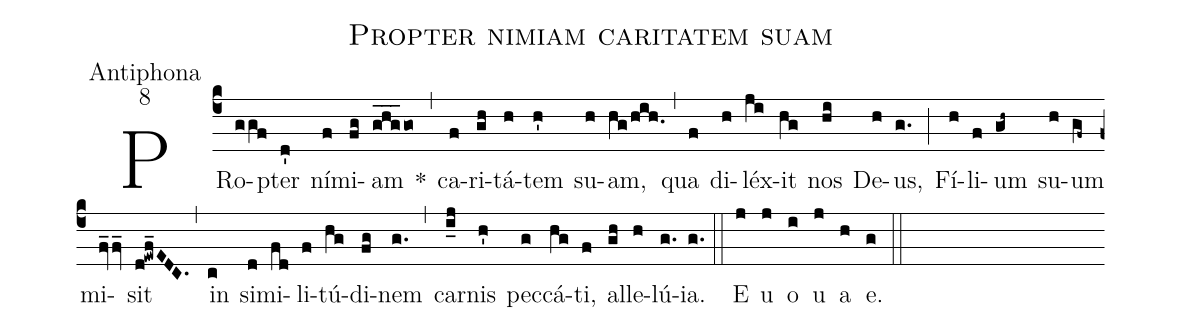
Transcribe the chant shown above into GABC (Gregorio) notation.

name:Propter nimiam caritatem suam;
office-part:Antiphona;
mode:8;
%%
(c4) PRo(ggf)pter(d') ní(f)mi(fg)am(ghg___go) *(,) ca(f)ri(gh)tá(h)tem(h') su(h)am,(hg/hih.) (,) qua(f) di(h)léx(ji)it(hg) nos(hi) De(h)us,(g.) (;) Fí(h)li(f)um(gh~) su(h)um(gf~) mi(fv_2fv_)sit(d!ewf_EDC.) (,) in(c) si(d)mi(fd)li(f)tú(hg)di(fg)nem(g.) (,) car(i_j)nis(h') pec(g)cá(hg)ti,(f) al(gh)le(h)lú(g.)ia.(g.) (::) E(j) u(j) o(i) u(j) a(h) e.(g) (::)
